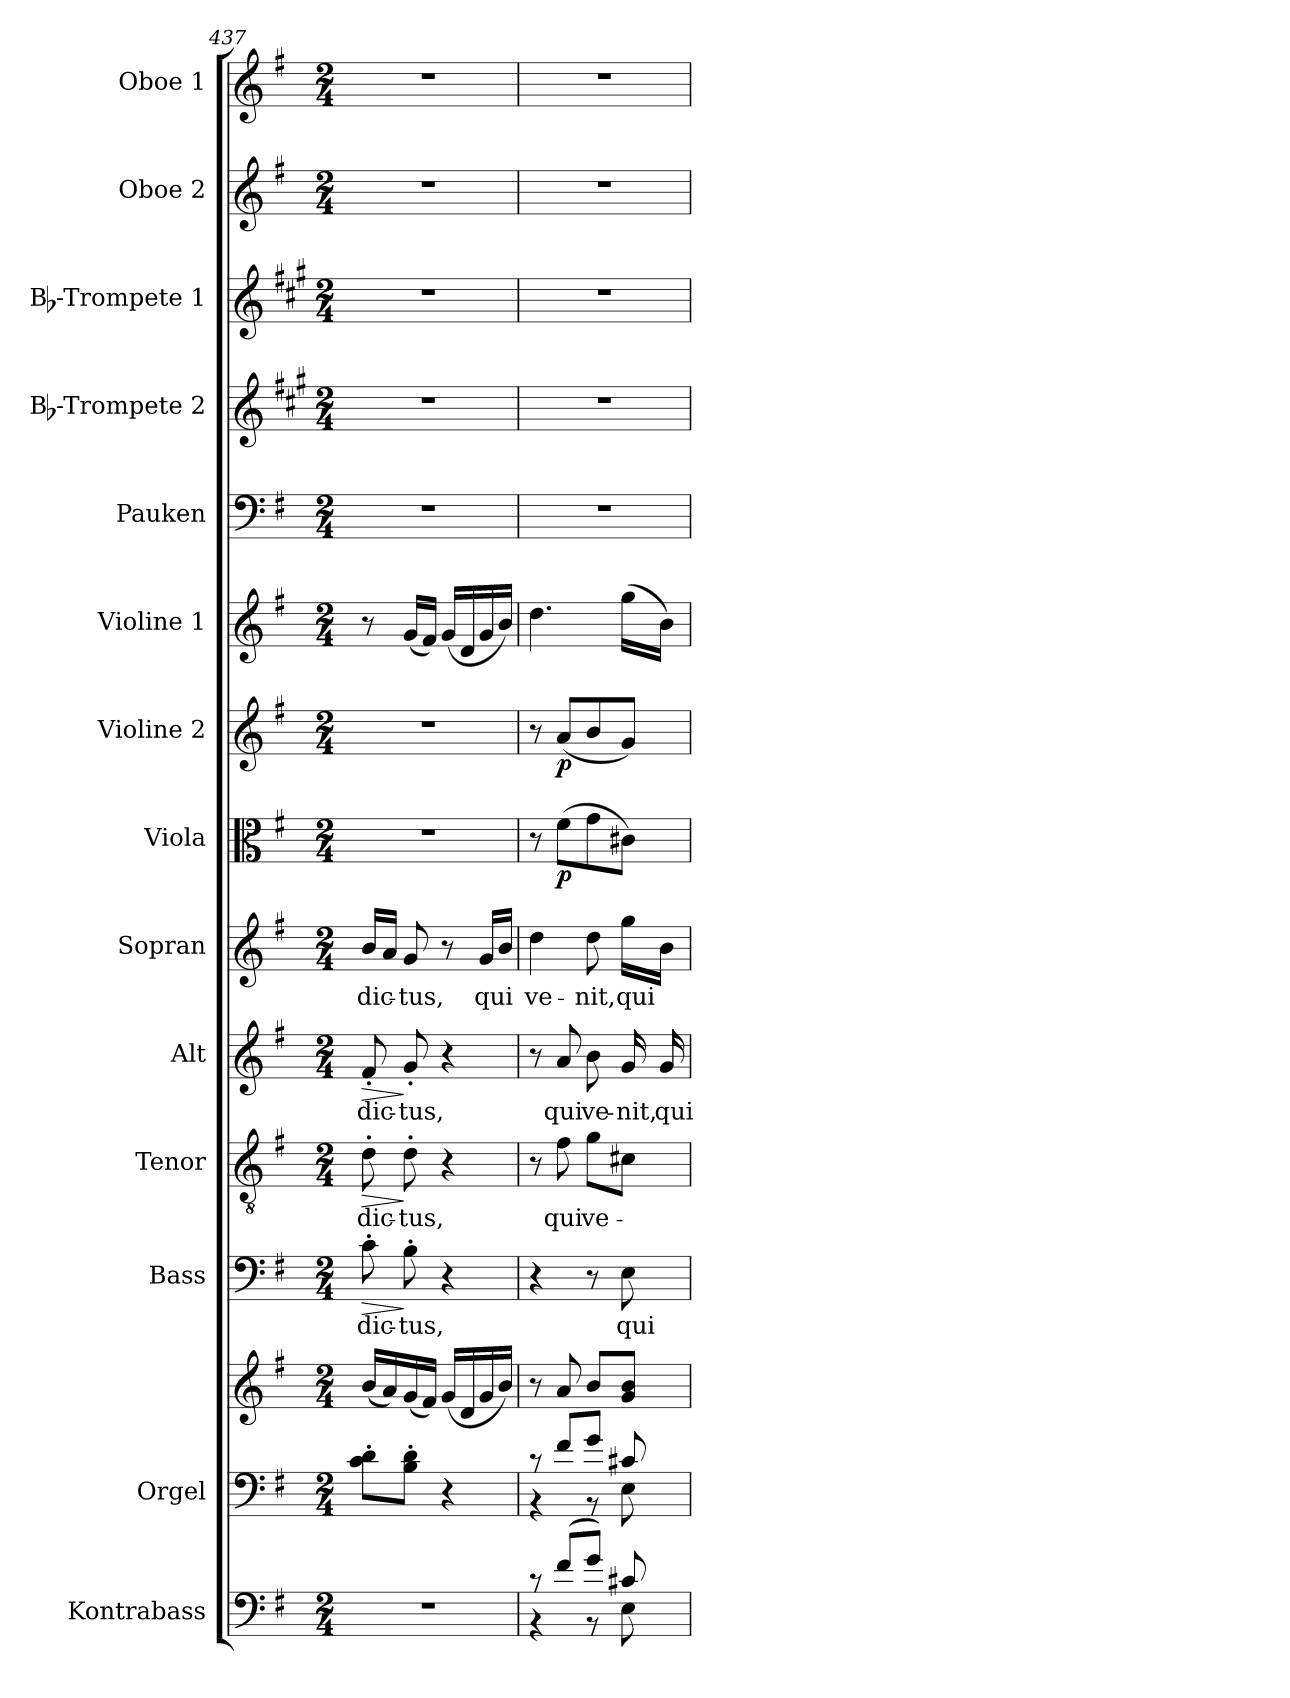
**kern	**kern	**kern	**kern	**text	**dynam	**kern	**text	**dynam	**kern	**text	**dynam	**kern	**text	**kern	**dynam	**kern	**dynam	**kern	**kern	**kern	**kern	**kern	**kern
*part14	*part13	*part13	*part12	*part12	*part12	*part11	*part11	*part11	*part10	*part10	*part10	*part9	*part9	*part8	*part8	*part7	*part7	*part6	*part5	*part4	*part3	*part2	*part1
*staff15	*staff14	*staff13	*staff12	*staff12	*staff12	*staff11	*staff11	*staff11	*staff10	*staff10	*staff10	*staff9	*staff9	*staff8	*staff8	*staff7	*staff7	*staff6	*staff5	*staff4	*staff3	*staff2	*staff1
*I"Kontrabass	*I"Orgel	*	*I"Bass	*	*	*I"Tenor	*	*	*I"Alt	*	*	*I"Sopran	*	*I"Viola	*	*I"Violine 2	*	*I"Violine 1	*I"Pauken	*I"Bb-Trompete 2	*I"Bb-Trompete 1	*I"Oboe 2	*I"Oboe 1
*I'Kb.	*I'Org.	*	*I'B.	*	*	*I'T.	*	*	*I'A.	*	*	*I'S.	*	*I'Vla.	*	*I'Vl. 2	*	*I'Vl. 1	*I'Pk.	*I'Bb Trp. 2	*I'Bb Trp. 1	*I'Ob. 2	*I'Ob. 1
*clefF4	*clefF4	*clefG2	*clefF4	*	*	*clefGv2	*	*	*clefG2	*	*	*clefG2	*	*clefC3	*	*clefG2	*	*clefG2	*clefF4	*clefG2	*clefG2	*clefG2	*clefG2
*ITrd7c12	*	*	*	*	*	*	*	*	*	*	*	*	*	*	*	*	*	*	*	*ITrd1c2	*ITrd1c2	*	*
*k[f#]	*k[f#]	*k[f#]	*k[f#]	*	*	*k[f#]	*	*	*k[f#]	*	*	*k[f#]	*	*k[f#]	*	*k[f#]	*	*k[f#]	*k[f#]	*k[f#]	*k[f#]	*k[f#]	*k[f#]
*G:	*G:	*G:	*G:	*	*	*G:	*	*	*G:	*	*	*G:	*	*G:	*	*G:	*	*G:	*G:	*G:	*G:	*G:	*G:
*M2/4	*M2/4	*M2/4	*M2/4	*	*	*M2/4	*	*	*M2/4	*	*	*M2/4	*	*M2/4	*	*M2/4	*	*M2/4	*M2/4	*M2/4	*M2/4	*M2/4	*M2/4
=437	=437	=437	=437	=437	=437	=437	=437	=437	=437	=437	=437	=437	=437	=437	=437	=437	=437	=437	=437	=437	=437	=437	=437
!	!	!	!	!LO:LY:b	!LO:HP:b	!	!LO:LY:b	!LO:HP:b	!	!LO:LY:b	!LO:HP:b	!	!LO:LY:b	!	!	!	!	!	!	!	!	!	!
2r	8c\'> 8d\'>L	(<16b/LL	8c'>\	-dic-	>	8d'>\	-dic-	>	8f#'</	-dic-	>	16b/LL	-dic-	2r	.	2r	.	8r	2r	2r	2r	2r	2r
.	.	16a/)	.	.	.	.	.	.	.	.	.	16a/JJ	.	.	.	.	.	.	.	.	.	.	.
!	!	!	!	!LO:LY:b	!	!	!LO:LY:b	!	!	!LO:LY:b	!	!	!LO:LY:b	!	!	!	!	!	!	!	!	!	!
.	8B\'> 8d\'>J	(<16g/	8B'>\	-tus,	]	8d'>\	-tus,	]	8g'</	-tus,	]	8g/	-tus,	.	.	.	.	(<16g/LL	.	.	.	.	.
.	.	16f#/JJ)	.	.	.	.	.	.	.	.	.	.	.	.	.	.	.	16f#/JJ)	.	.	.	.	.
.	4r	(<16g/LL	4r	.	.	4r	.	.	4r	.	.	8r	.	.	.	.	.	(<16g/LL	.	.	.	.	.
.	.	16d/	.	.	.	.	.	.	.	.	.	.	.	.	.	.	.	16d/	.	.	.	.	.
!	!	!	!	!	!	!	!	!	!	!	!	!	!LO:LY:b	!	!	!	!	!	!	!	!	!	!
.	.	16g/	.	.	.	.	.	.	.	.	.	16g/LL	qui	.	.	.	.	16g/	.	.	.	.	.
.	.	16b/JJ)	.	.	.	.	.	.	.	.	.	16b/JJ	.	.	.	.	.	16b/JJ)	.	.	.	.	.
=438	=438	=438	=438	=438	=438	=438	=438	=438	=438	=438	=438	=438	=438	=438	=438	=438	=438	=438	=438	=438	=438	=438	=438
*^	*^	*	*	*	*	*	*	*	*	*	*	*	*	*	*	*	*	*	*	*	*	*	*
!	!	!	!	!	!	!	!	!	!	!	!	!	!	!	!LO:LY:b	!	!	!	!	!	!	!	!	!	!
8rc	4rBB	8rc	4rBB	8r	4r	.	.	8r	.	.	8r	.	.	4dd\	ve-	8r	.	8r	.	4.dd\	2r	2r	2r	2r	2r
!	!	!	!	!	!	!	!	!	!LO:LY:b	!	!	!LO:LY:b	!	!	!	!	!LO:DY:b	!	!LO:DY:b	!	!	!	!	!	!
(>8F#/L	.	8f#/L	.	8a/	.	.	.	8f#\	qui	.	8a/	qui	.	.	.	(>8f#\L	p	(<8a/L	p	.	.	.	.	.	.
!	!	!	!	!	!	!	!	!	!LO:LY:b	!	!	!LO:LY:b	!	!	!LO:LY:b	!	!	!	!	!	!	!	!	!	!
8G/J)	8rBB	8g/J	8rBB	8b/L	8r	.	.	8g\L	ve-	.	8b\	ve-	.	8dd\	-nit,	8g\	.	8b/	.	.	.	.	.	.	.
!	!	!	!	!	!	!LO:LY:b	!	!	!	!	!	!LO:LY:b	!	!	!LO:LY:b	!	!	!	!	!	!	!	!	!	!
8C#X/	8EE\	8c#X/	8E\	8g/ 8b/J	8E\	qui	.	8c#X\J	.	.	16g/	-nit,	.	16gg\LL	qui	8c#X\J)	.	8g/J)	.	(>16gg\LL	.	.	.	.	.
!	!	!	!	!	!	!	!	!	!	!	!	!LO:LY:b	!	!	!	!	!	!	!	!	!	!	!	!	!
.	.	.	.	.	.	.	.	.	.	.	16g/	qui	.	16b\JJ	.	.	.	.	.	16b\JJ)	.	.	.	.	.
*v	*v	*	*	*	*	*	*	*	*	*	*	*	*	*	*	*	*	*	*	*	*	*	*	*	*
*	*v	*v	*	*	*	*	*	*	*	*	*	*	*	*	*	*	*	*	*	*	*	*	*	*
=	=	=	=	=	=	=	=	=	=	=	=	=	=	=	=	=	=	=	=	=	=	=	=
*-	*-	*-	*-	*-	*-	*-	*-	*-	*-	*-	*-	*-	*-	*-	*-	*-	*-	*-	*-	*-	*-	*-	*-
